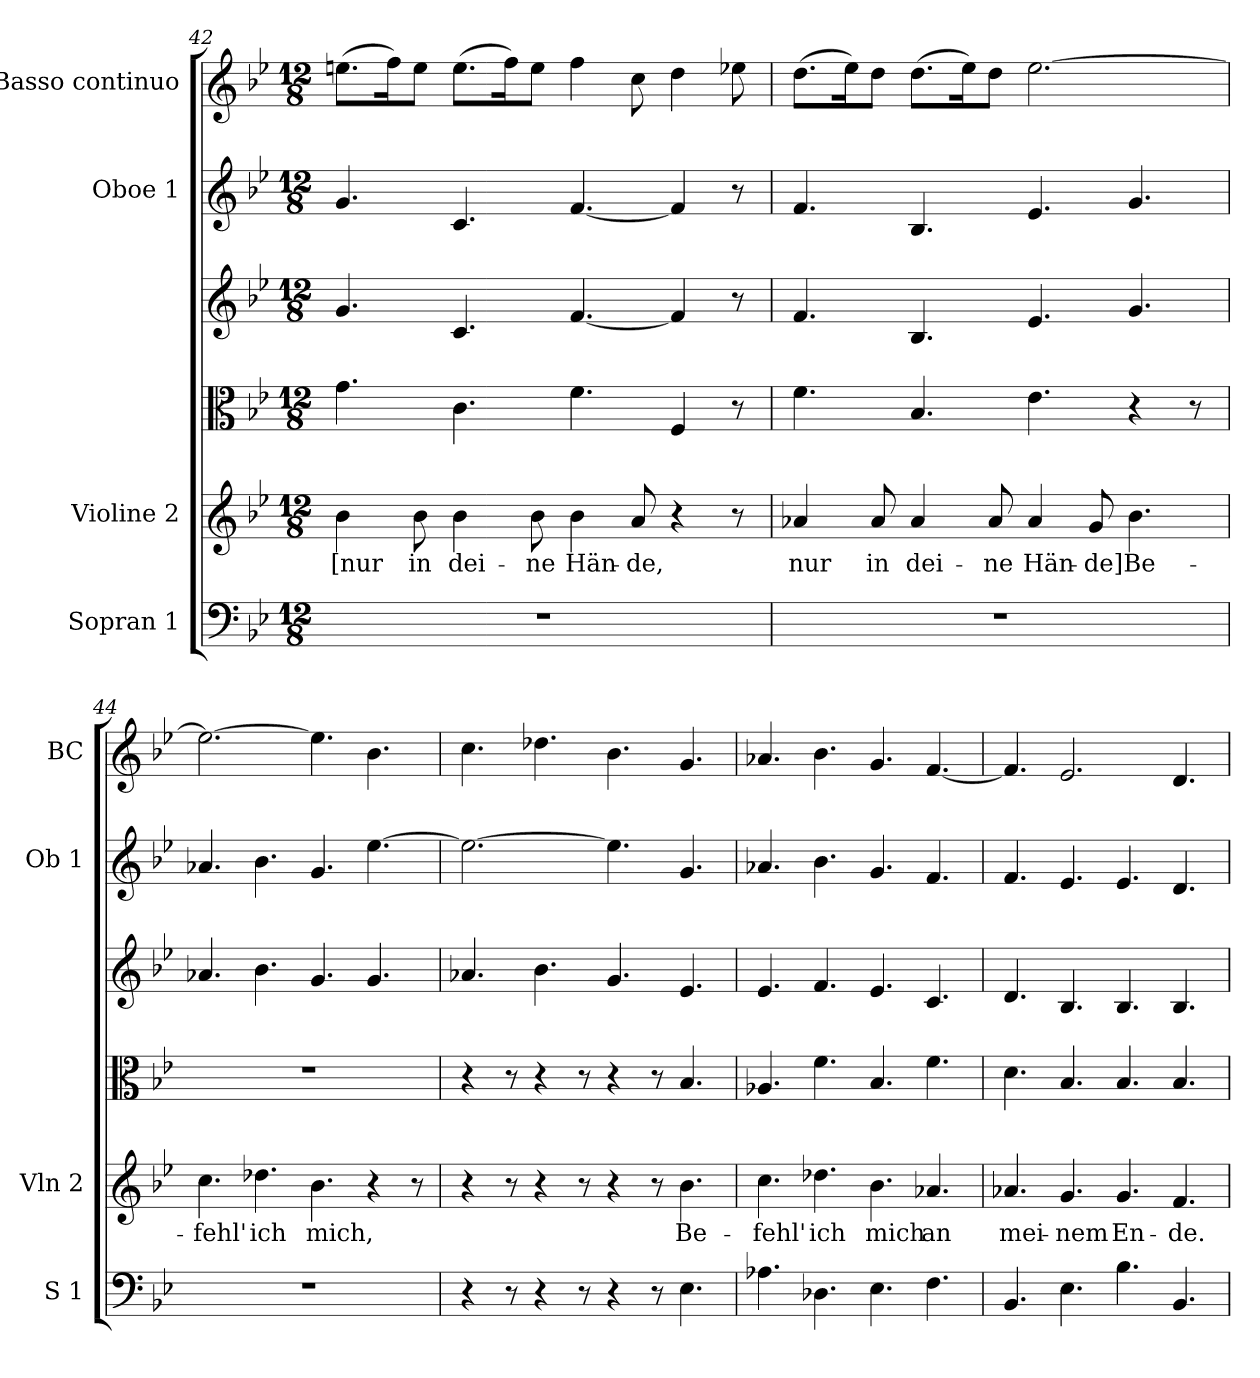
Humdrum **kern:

**kern	**kern	**text	**kern	**kern	**kern	**kern
*part4	*part3	*part3	*part3	*part3	*part2	*part1
*staff6	*staff5	*staff5	*staff4	*staff3	*staff2	*staff1
*I"Sopran 1	*I"Violine 2	*	*	*	*I"Oboe 1	*I"Basso continuo
*I'S 1	*I'Vln 2	*	*	*	*I'Ob 1	*I'BC
*clefF4	*clefG2	*	*clefC3	*clefG2	*clefG2	*clefG2
*ITrd7c12	*	*	*	*	*	*
*k[b-e-]	*k[b-e-]	*	*k[b-e-]	*k[b-e-]	*k[b-e-]	*k[b-e-]
*B-:	*B-:	*	*B-:	*B-:	*B-:	*B-:
*M12/8	*M12/8	*	*M12/8	*M12/8	*M12/8	*M12/8
=42	=42	=42	=42	=42	=42	=42
1.r	4b-i\	[nur	4.g\	4.g/	4.g/	(>8.een\L
.	.	.	.	.	.	16ff\k)
.	8b-\	in	.	.	.	8ee\J
.	4b-\	dei-	4.c\	4.c/	4.c/	(>8.ee\L
.	.	.	.	.	.	16ff\k)
.	8b-\	-ne	.	.	.	8ee\J
.	4b-\	Hän-	4.f\	[4.f/	[4.f/	4ff\
.	8a/	-de,	.	.	.	8cc\
.	4r	.	4F!/	4f/]	4f/]	4dd\
.	8r	.	8r	8r	8r	8ee-i\
=43	=43	=43	=43	=43	=43	=43
1.r	4a-X/	nur	4.f\	4.f/	4.f/	(>8.dd\L
.	.	.	.	.	.	16ee-\k)
.	8a-/	in	.	.	.	8dd\J
.	4a-/	dei-	4.B-/	4.B-/	4.B-/	(>8.dd\L
.	.	.	.	.	.	16ee-\k)
.	8a-/	-ne	.	.	.	8dd\J
.	4a-/	Hän-	4.e-\	4.e-/	4.e-/	[2.ee-\
.	8g/	-de]	.	.	.	.
.	4.b-\	Be-	4r	4.g/	4.g/	.
.	.	.	8r	.	.	.
!!LO:LB:g=z
=44	=44	=44	=44	=44	=44	=44
1.r	4.cc\	-fehl'	1.r	4.a-X/	4.a-X/	2.ee-\_
.	4.dd-X\	ich	.	4.b-\	4.b-\	.
.	4.b-\	mich,	.	4.g/	4.g/	4.ee-\]
.	4r	.	.	4.g/	[4.ee-\	4.b-\
.	8r	.	.	.	.	.
=45	=45	=45	=45	=45	=45	=45
4r	4r	.	4r	4.a-X/	2.ee-\_	4.cc\
8r	8r	.	8r	.	.	.
4r	4r	.	4r	4.b-\	.	4.dd-X\
8r	8r	.	8r	.	.	.
4r	4r	.	4r	4.g/	4.ee-\]	4.b-\
8r	8r	.	8r	.	.	.
4.EE-\	4.b-\	Be-	4.B-/	4.e-/	4.g/	4.g/
=46	=46	=46	=46	=46	=46	=46
4.AA-X\	4.cc\	-fehl'	4.A-X/	4.e-/	4.a-X/	4.a-X/
4.DD-X\	4.dd-X\	ich	4.f\	4.f/	4.b-\	4.b-\
4.EE-\	4.b-\	mich	4.B-/	4.e-/	4.g/	4.g/
4.FF\	4.a-X/	an	4.f\	4.c/	4.f/	[4.f/
=47	=47	=47	=47	=47	=47	=47
4.BBB-/	4.a-i/	mei-	4.d\	4.d/	4.f/	4.f/]
4.EE-\	4.g/	-nem	4.B-/	4.B-/	4.e-/	2.e-/
4.BB-\	4.g/	En-	4.B-/	4.B-/	4.e-/	.
4.BBB-/	4.f/	-de.	4.B-/	4.B-/	4.d/	4.d!/
=	=	=	=	=	=	=
*-	*-	*-	*-	*-	*-	*-
